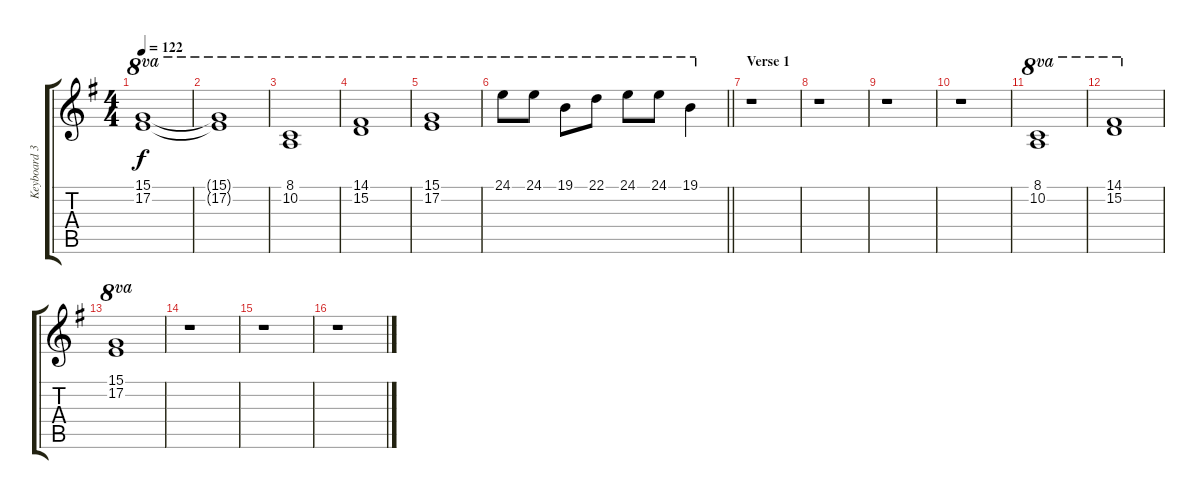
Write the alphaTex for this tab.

\track ("Keyboard 3" "Keyboard 3") {instrument synthbrass2}
\staff {score tabs}
\tuning (E4 B3 G3 D3 A2 E2) {hide}
\ts (4 4)
\tempo 122
\clef g2
\ks eminor
(15.1 17.2).1{ot 8va dy f} |
(15.1{t} 17.2{t}).1{ot 8va} |
(8.1 10.2).1{ot 8va} |
(14.1 15.2).1{ot 8va} |
(15.1 17.2).1{ot 8va} |
\barLineRight lightlight
24.1.8{ot 8va} 24.1.8{ot 8va} 19.1.8{ot 8va} 22.1.8{ot 8va} 24.1.8{ot 8va} 24.1.8{ot 8va} 19.1.4{ot 8va} |
\section ("" "Verse 1")
r.1 |
r.1 |
r.1 |
r.1 |
(8.1 10.2).1{ot 8va} |
(14.1 15.2).1{ot 8va} |
(15.1 17.2).1{ot 8va} |
r.1 |
r.1 |
r.1
